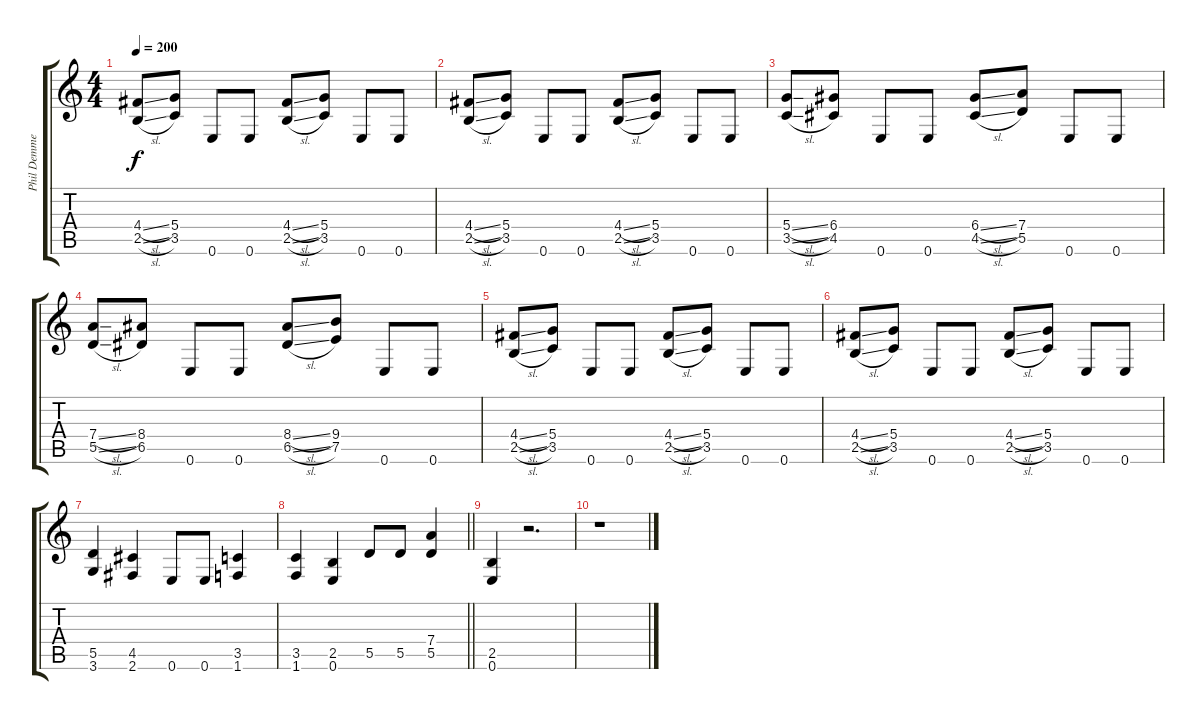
\track ("Phil Demmel" "Phil Demme") {instrument distortionguitar}
\staff {score tabs}
\tuning (E4 B3 G3 D3 A2 E2) {hide}
\ts (4 4)
\tempo 200
\clef g2
\ks c
(4.4{sl} 2.5{sl}).8{dy f} (5.4 3.5).8 0.6.8 0.6.8 (4.4{sl} 2.5{sl}).8 (5.4 3.5).8 0.6.8 0.6.8 |
(4.4{sl} 2.5{sl}).8 (5.4 3.5).8 0.6.8 0.6.8 (4.4{sl} 2.5{sl}).8 (5.4 3.5).8 0.6.8 0.6.8 |
(5.4{sl} 3.5{sl}).8 (6.4 4.5).8 0.6.8 0.6.8 (6.4{sl} 4.5{sl}).8 (7.4 5.5).8 0.6.8 0.6.8 |
(7.4{sl} 5.5{sl}).8 (8.4 6.5).8 0.6.8 0.6.8 (8.4{sl} 6.5{sl}).8 (9.4 7.5).8 0.6.8 0.6.8 |
(4.4{sl} 2.5{sl}).8 (5.4 3.5).8 0.6.8 0.6.8 (4.4{sl} 2.5{sl}).8 (5.4 3.5).8 0.6.8 0.6.8 |
(4.4{sl} 2.5{sl}).8 (5.4 3.5).8 0.6.8 0.6.8 (4.4{sl} 2.5{sl}).8 (5.4 3.5).8 0.6.8 0.6.8 |
(5.5 3.6).4 (4.5 2.6).4 0.6.8 0.6.8 (3.5 1.6).4 |
\barLineRight lightlight
(3.5 1.6).4 (2.5 0.6).4 5.5.8 5.5.8 (7.4 5.5).4 |
(2.5 0.6).4 r.2{d} |
r.1
